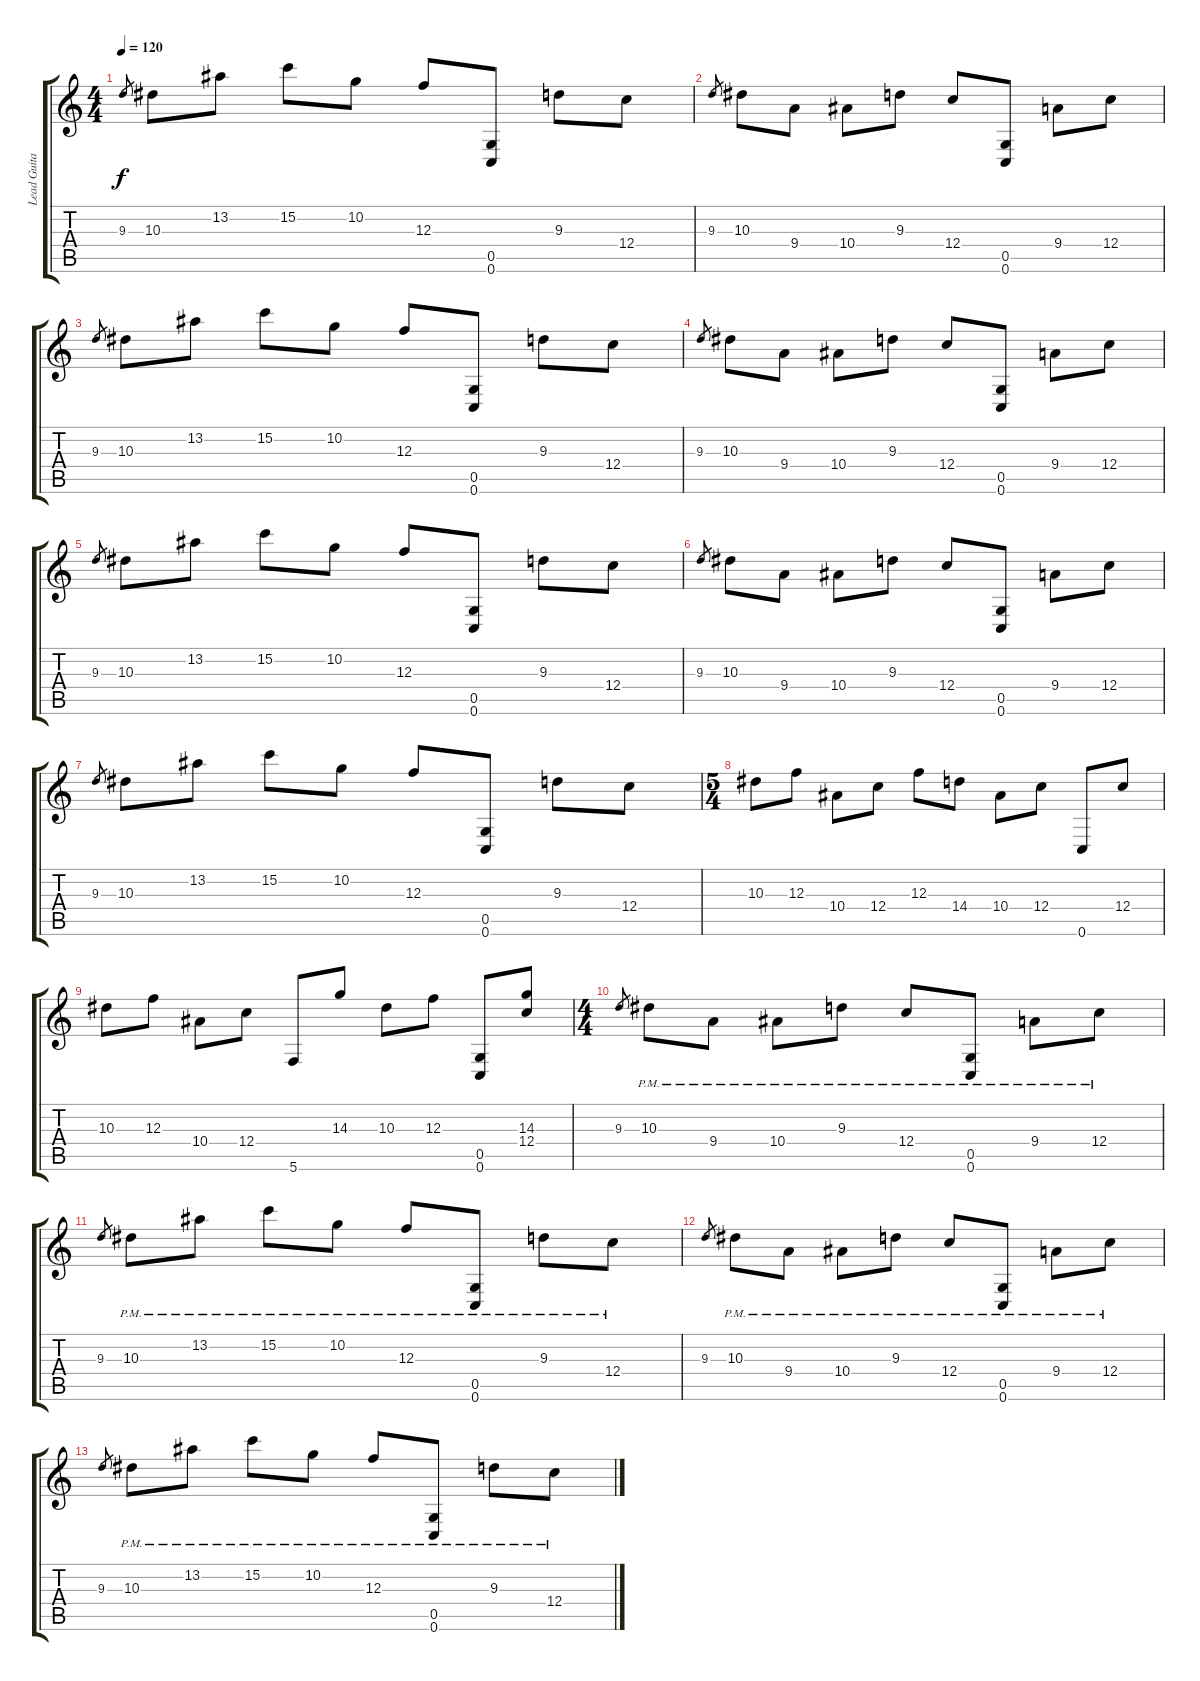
\track ("Lead Guitar" "Lead Guita") {instrument distortionguitar}
\staff {score tabs}
\tuning (D4 A3 F3 C3 G2 C2) {hide}
\ts (4 4)
\tempo 120
\clef g2
\ks c
9.3.8{gr dy f} 10.3.8 13.2.8 15.2.8 10.2.8 12.3.8 (0.5 0.6).8 9.3.8 12.4.8 |
9.3.8{gr} 10.3.8 9.4.8 10.4.8 9.3.8 12.4.8 (0.5 0.6).8 9.4.8 12.4.8 |
9.3.8{gr} 10.3.8 13.2.8 15.2.8 10.2.8 12.3.8 (0.5 0.6).8 9.3.8 12.4.8 |
9.3.8{gr} 10.3.8 9.4.8 10.4.8 9.3.8 12.4.8 (0.5 0.6).8 9.4.8 12.4.8 |
9.3.8{gr} 10.3.8 13.2.8 15.2.8 10.2.8 12.3.8 (0.5 0.6).8 9.3.8 12.4.8 |
9.3.8{gr} 10.3.8 9.4.8 10.4.8 9.3.8 12.4.8 (0.5 0.6).8 9.4.8 12.4.8 |
9.3.8{gr} 10.3.8 13.2.8 15.2.8 10.2.8 12.3.8 (0.5 0.6).8 9.3.8 12.4.8 |
\ts (5 4)
10.3.8 12.3.8 10.4.8 12.4.8 12.3.8 14.4.8 10.4.8 12.4.8 0.6.8 12.4.8 |
10.3.8 12.3.8 10.4.8 12.4.8 5.6.8 14.3.8 10.3.8 12.3.8 (0.5 0.6).8 (14.3 12.4).8 |
\ts (4 4)
9.3.8{gr} 10.3{pm}.8 9.4{pm}.8 10.4{pm}.8 9.3{pm}.8 12.4{pm}.8 (0.5{pm} 0.6{pm}).8 9.4{pm}.8 12.4{pm}.8 |
9.3.8{gr} 10.3{pm}.8 13.2{pm}.8 15.2{pm}.8 10.2{pm}.8 12.3{pm}.8 (0.5{pm} 0.6{pm}).8 9.3{pm}.8 12.4{pm}.8 |
9.3.8{gr} 10.3{pm}.8 9.4{pm}.8 10.4{pm}.8 9.3{pm}.8 12.4{pm}.8 (0.5{pm} 0.6{pm}).8 9.4{pm}.8 12.4{pm}.8 |
9.3.8{gr} 10.3{pm}.8 13.2{pm}.8 15.2{pm}.8 10.2{pm}.8 12.3{pm}.8 (0.5{pm} 0.6{pm}).8 9.3{pm}.8 12.4{pm}.8
